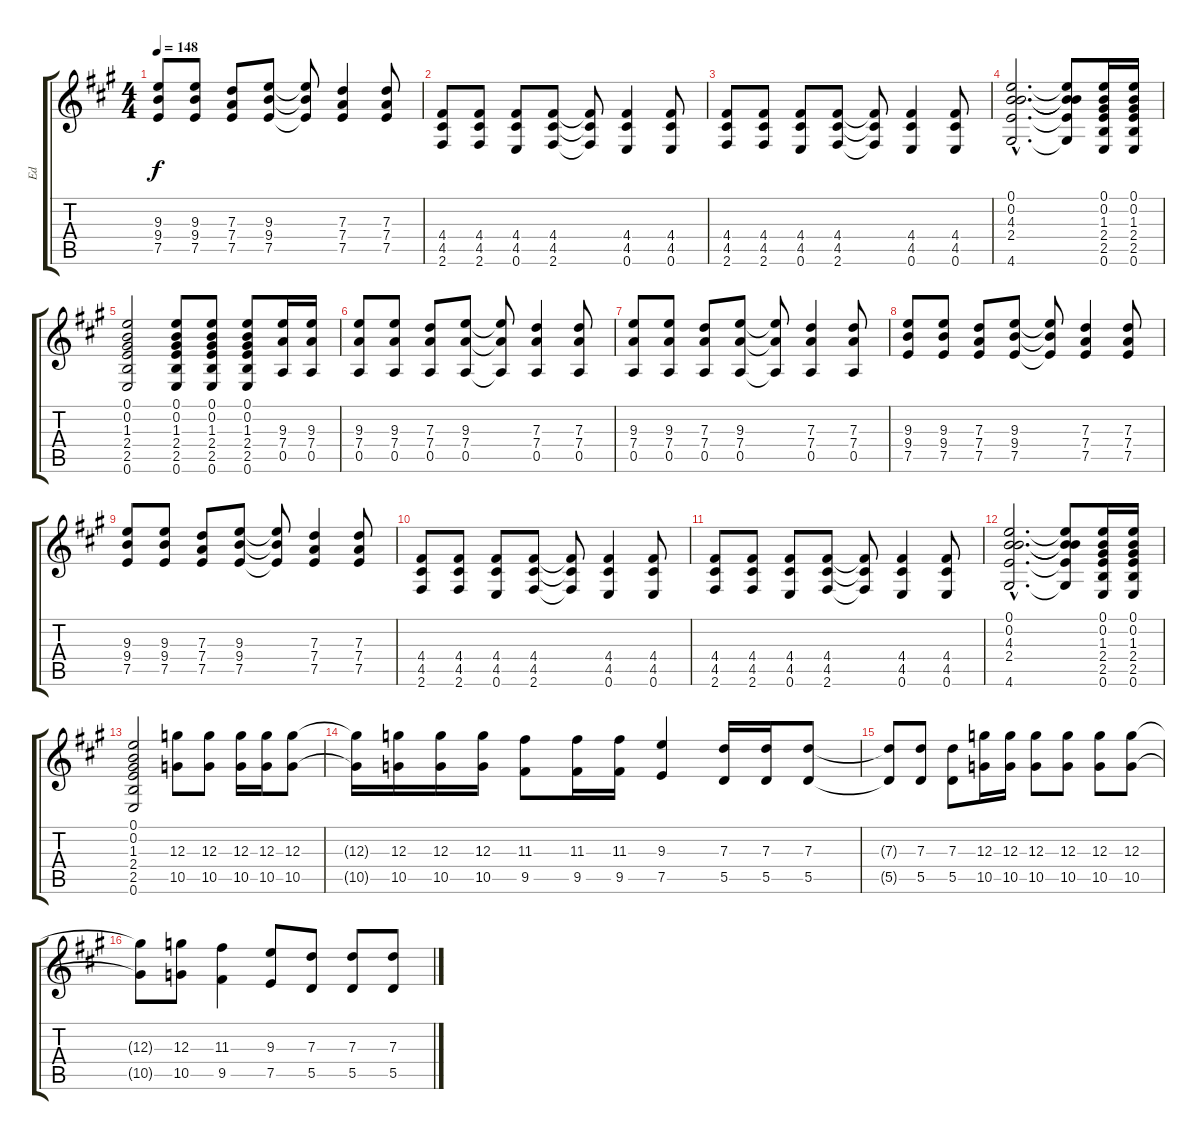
\track ("Ed" "Ed") {instrument overdrivenguitar}
\staff {score tabs}
\tuning (E4 B3 G3 D3 A2 E2) {hide}
\ts (4 4)
\tempo 148
\clef g2
\ks a
(9.3 9.4 7.5).8{dy f} (9.3 9.4 7.5).8 (7.3 7.4 7.5).8 (9.3 9.4 7.5).8 (9.3{t} 9.4{t} 7.5{t}).8 (7.3 7.4 7.5).4 (7.3 7.4 7.5).8 |
(4.4 4.5 2.6).8 (4.4 4.5 2.6).8 (4.4 4.5 0.6).8 (4.4 4.5 2.6).8 (4.4{t} 4.5{t} 2.6{t}).8 (4.4 4.5 0.6).4 (4.4 4.5 0.6).8 |
(4.4 4.5 2.6).8 (4.4 4.5 2.6).8 (4.4 4.5 0.6).8 (4.4 4.5 2.6).8 (4.4{t} 4.5{t} 2.6{t}).8 (4.4 4.5 0.6).4 (4.4 4.5 0.6).8 |
(0.1{hac} 0.2{hac} 4.3{hac} 2.4{hac} 4.6{hac}).2{d} (0.1{t} 0.2{t} 4.3{t} 2.4{t} 4.6{t}).8 (0.1 0.2 1.3 2.4 2.5 0.6).16 (0.1 0.2 1.3 2.4 2.5 0.6).16 |
(0.1 0.2 1.3 2.4 2.5 0.6).2 (0.1 0.2 1.3 2.4 2.5 0.6).8 (0.1 0.2 1.3 2.4 2.5 0.6).8 (0.1 0.2 1.3 2.4 2.5 0.6).8 (9.3 7.4 0.5).16 (9.3 7.4 0.5).16 |
(9.3 7.4 0.5).8 (9.3 7.4 0.5).8 (7.3 7.4 0.5).8 (9.3 7.4 0.5).8 (9.3{t} 7.4{t} 0.5{t}).8 (7.3 7.4 0.5).4 (7.3 7.4 0.5).8 |
(9.3 7.4 0.5).8 (9.3 7.4 0.5).8 (7.3 7.4 0.5).8 (9.3 7.4 0.5).8 (9.3{t} 7.4{t} 0.5{t}).8 (7.3 7.4 0.5).4 (7.3 7.4 0.5).8 |
(9.3 9.4 7.5).8 (9.3 9.4 7.5).8 (7.3 7.4 7.5).8 (9.3 9.4 7.5).8 (9.3{t} 9.4{t} 7.5{t}).8 (7.3 7.4 7.5).4 (7.3 7.4 7.5).8 |
(9.3 9.4 7.5).8 (9.3 9.4 7.5).8 (7.3 7.4 7.5).8 (9.3 9.4 7.5).8 (9.3{t} 9.4{t} 7.5{t}).8 (7.3 7.4 7.5).4 (7.3 7.4 7.5).8 |
(4.4 4.5 2.6).8 (4.4 4.5 2.6).8 (4.4 4.5 0.6).8 (4.4 4.5 2.6).8 (4.4{t} 4.5{t} 2.6{t}).8 (4.4 4.5 0.6).4 (4.4 4.5 0.6).8 |
(4.4 4.5 2.6).8 (4.4 4.5 2.6).8 (4.4 4.5 0.6).8 (4.4 4.5 2.6).8 (4.4{t} 4.5{t} 2.6{t}).8 (4.4 4.5 0.6).4 (4.4 4.5 0.6).8 |
(0.1{hac} 0.2{hac} 4.3{hac} 2.4{hac} 4.6{hac}).2{d} (0.1{t} 0.2{t} 4.3{t} 2.4{t} 4.6{t}).8 (0.1 0.2 1.3 2.4 2.5 0.6).16 (0.1 0.2 1.3 2.4 2.5 0.6).16 |
(0.1 0.2 1.3 2.4 2.5 0.6).2 (12.3 10.5).8 (12.3 10.5).8 (12.3 10.5).16 (12.3 10.5).16 (12.3 10.5).8 |
(12.3{t} 10.5{t}).16 (12.3 10.5).16 (12.3 10.5).16 (12.3 10.5).16 (11.3 9.5).8 (11.3 9.5).16 (11.3 9.5).16 (9.3 7.5).4 (7.3 5.5).16 (7.3 5.5).16 (7.3 5.5).8 |
(7.3{t} 5.5{t}).8 (7.3 5.5).8 (7.3 5.5).8 (12.3 10.5).16 (12.3 10.5).16 (12.3 10.5).8 (12.3 10.5).8 (12.3 10.5).8 (12.3 10.5).8 |
(12.3{t} 10.5{t}).8 (12.3 10.5).8 (11.3 9.5).4 (9.3 7.5).8 (7.3 5.5).8 (7.3 5.5).8 (7.3 5.5).8
